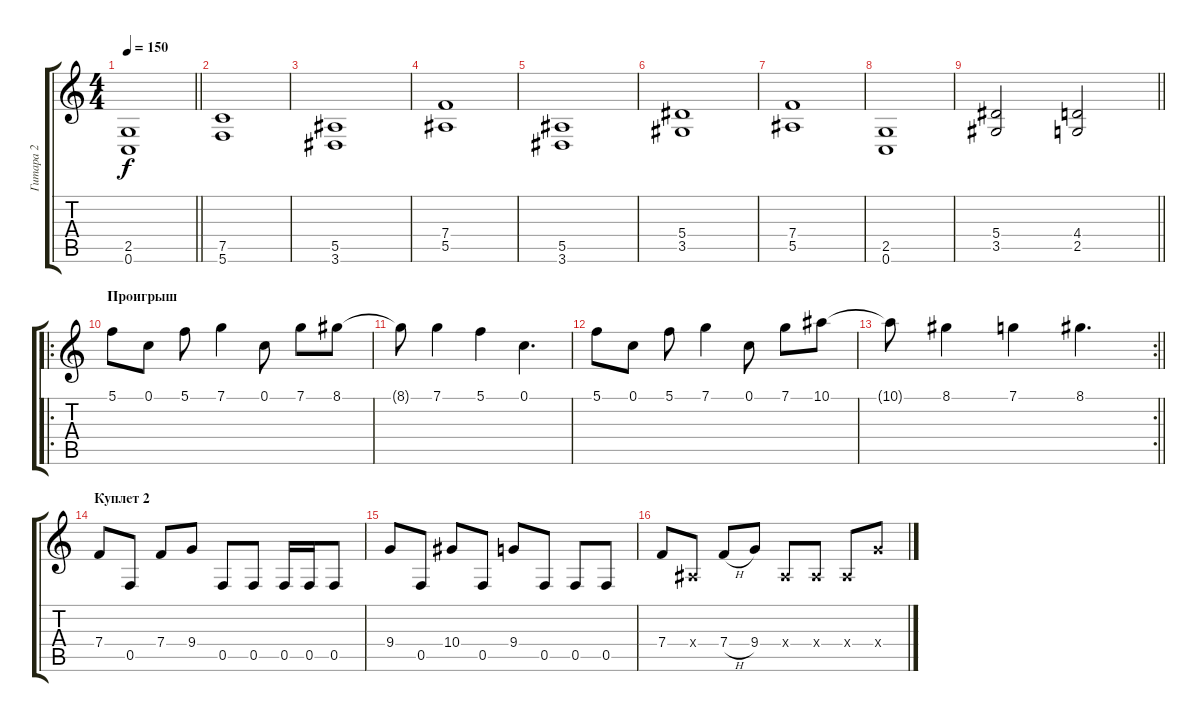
\track ("Гитара 2" "Гитара 2") {instrument distortionguitar}
\staff {score tabs}
\tuning (C4 G3 Eb3 Bb2 F2 C2) {hide}
\ts (4 4)
\tempo 150
\clef g2
\barLineRight lightlight
\ks c
(2.5 0.6).1{dy f} |
\section ("" "")
(7.5 5.6).1 |
(5.5 3.6).1 |
(7.4 5.5).1 |
(5.5 3.6).1 |
(5.4 3.5).1 |
(7.4 5.5).1 |
(2.5 0.6).1 |
\barLineRight lightlight
(5.4 3.5).2 (4.4 2.5).2 |
\ro
\section ("" "Проигрыш")
5.1.8 0.1.8 5.1.8 7.1.4 0.1.8 7.1.8 8.1.8 |
8.1{t}.8 7.1.4 5.1.4 0.1.4{d} |
5.1.8 0.1.8 5.1.8 7.1.4 0.1.8 7.1.8 10.1.8 |
\rc 2
\barLineRight lightlight
10.1{t}.8 8.1.4 7.1.4 8.1.4{d} |
\section ("" "Куплет 2")
7.4.8 0.5.8 7.4.8 9.4.8 0.5.8 0.5.8 0.5.16 0.5.16 0.5.8 |
9.4.8 0.5.8 10.4.8 0.5.8 9.4.8 0.5.8 0.5.8 0.5.8 |
7.4.8 0.4{x}.8 7.4{h}.8 9.4.8 0.4{x}.8 0.4{x}.8 0.4{x}.8 9.4{x}.8
